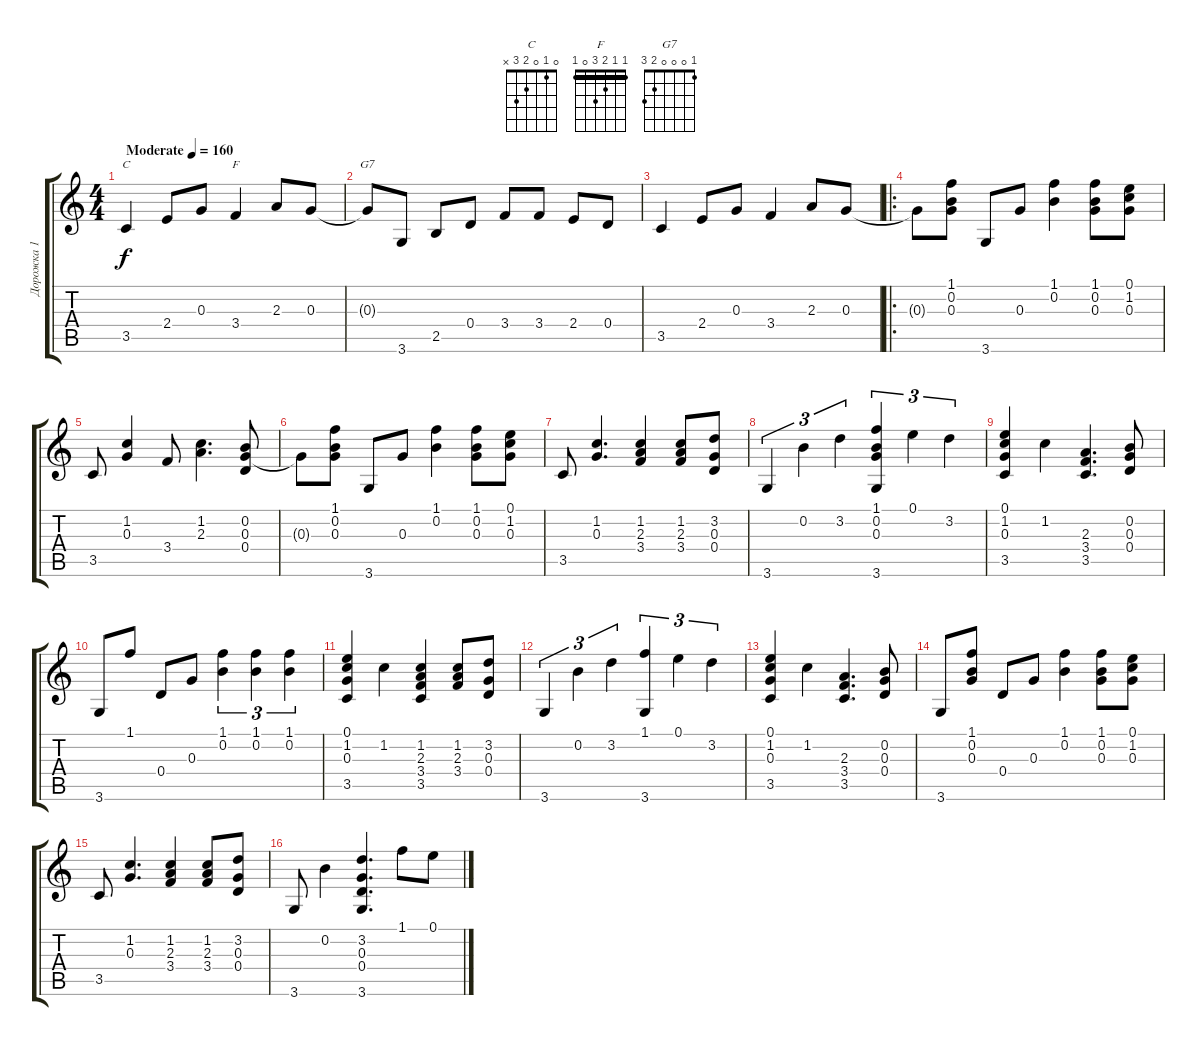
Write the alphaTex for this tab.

\track ("Дорожка 1" "Дорожка 1") {instrument acousticguitarnylon}
\staff {score tabs}
\tuning (E4 B3 G3 D3 A2 E2) {hide}
\chord ("C" 0 1 0 2 3 x)
\chord ("F" 1 1 2 3 0 1) {barre 1}
\chord ("G7" 1 0 0 0 2 3)
\ts (4 4)
\tempo (160 "Moderate")
\clef g2
\ks c
3.5.4{ch "C" dy f instrument acousticguitarnylon} 2.4.8 0.3.8 3.4.4{ch "F"} 2.3.8 0.3.8 |
0.3{t}.8{ch "G7"} 3.6.8 2.5.8 0.4.8 3.4.8 3.4.8 2.4.8 0.4.8 |
3.5.4 2.4.8 0.3.8 3.4.4 2.3.8 0.3.8 |
\ro
0.3{t}.8 (1.1 0.2 0.3).8 3.6.8 0.3.8 (1.1 0.2).4 (1.1 0.2 0.3).8 (0.1 1.2 0.3).8 |
3.5.8 (1.2 0.3).4 3.4.8 (1.2 2.3).4{d} (0.2 0.3 0.4).8 |
0.3{t}.8 (1.1 0.2 0.3).8 3.6.8 0.3.8 (1.1 0.2).4 (1.1 0.2 0.3).8 (0.1 1.2 0.3).8 |
3.5.8 (1.2 0.3).4{d} (1.2 2.3 3.4).4 (1.2 2.3 3.4).8 (3.2 0.3 0.4).8 |
3.6.4{tu (3 2)} 0.2.4{tu (3 2)} 3.2.4{tu (3 2)} (1.1 0.2 0.3 3.6).4{tu (3 2)} 0.1.4{tu (3 2)} 3.2.4{tu (3 2)} |
(0.1 1.2 0.3 3.5).4 1.2.4 (2.3 3.4 3.5).4{d} (0.2 0.3 0.4).8 |
3.6.8 1.1.8 0.4.8 0.3.8 (1.1 0.2).4{tu (3 2)} (1.1 0.2).4{tu (3 2)} (1.1 0.2).4{tu (3 2)} |
(0.1 1.2 0.3 3.5).4 1.2.4 (1.2 2.3 3.4 3.5).4 (1.2 2.3 3.4).8 (3.2 0.3 0.4).8 |
3.6.4{tu (3 2)} 0.2.4{tu (3 2)} 3.2.4{tu (3 2)} (1.1 3.6).4{tu (3 2)} 0.1.4{tu (3 2)} 3.2.4{tu (3 2)} |
(0.1 1.2 0.3 3.5).4 1.2.4 (2.3 3.4 3.5).4{d} (0.2 0.3 0.4).8 |
3.6.8 (1.1 0.2 0.3).8 0.4.8 0.3.8 (1.1 0.2).4 (1.1 0.2 0.3).8 (0.1 1.2 0.3).8 |
3.5.8 (1.2 0.3).4{d} (1.2 2.3 3.4).4 (1.2 2.3 3.4).8 (3.2 0.3 0.4).8 |
3.6.8 0.2.4 (3.2 0.3 0.4 3.6).4{d} 1.1.8 0.1.8
